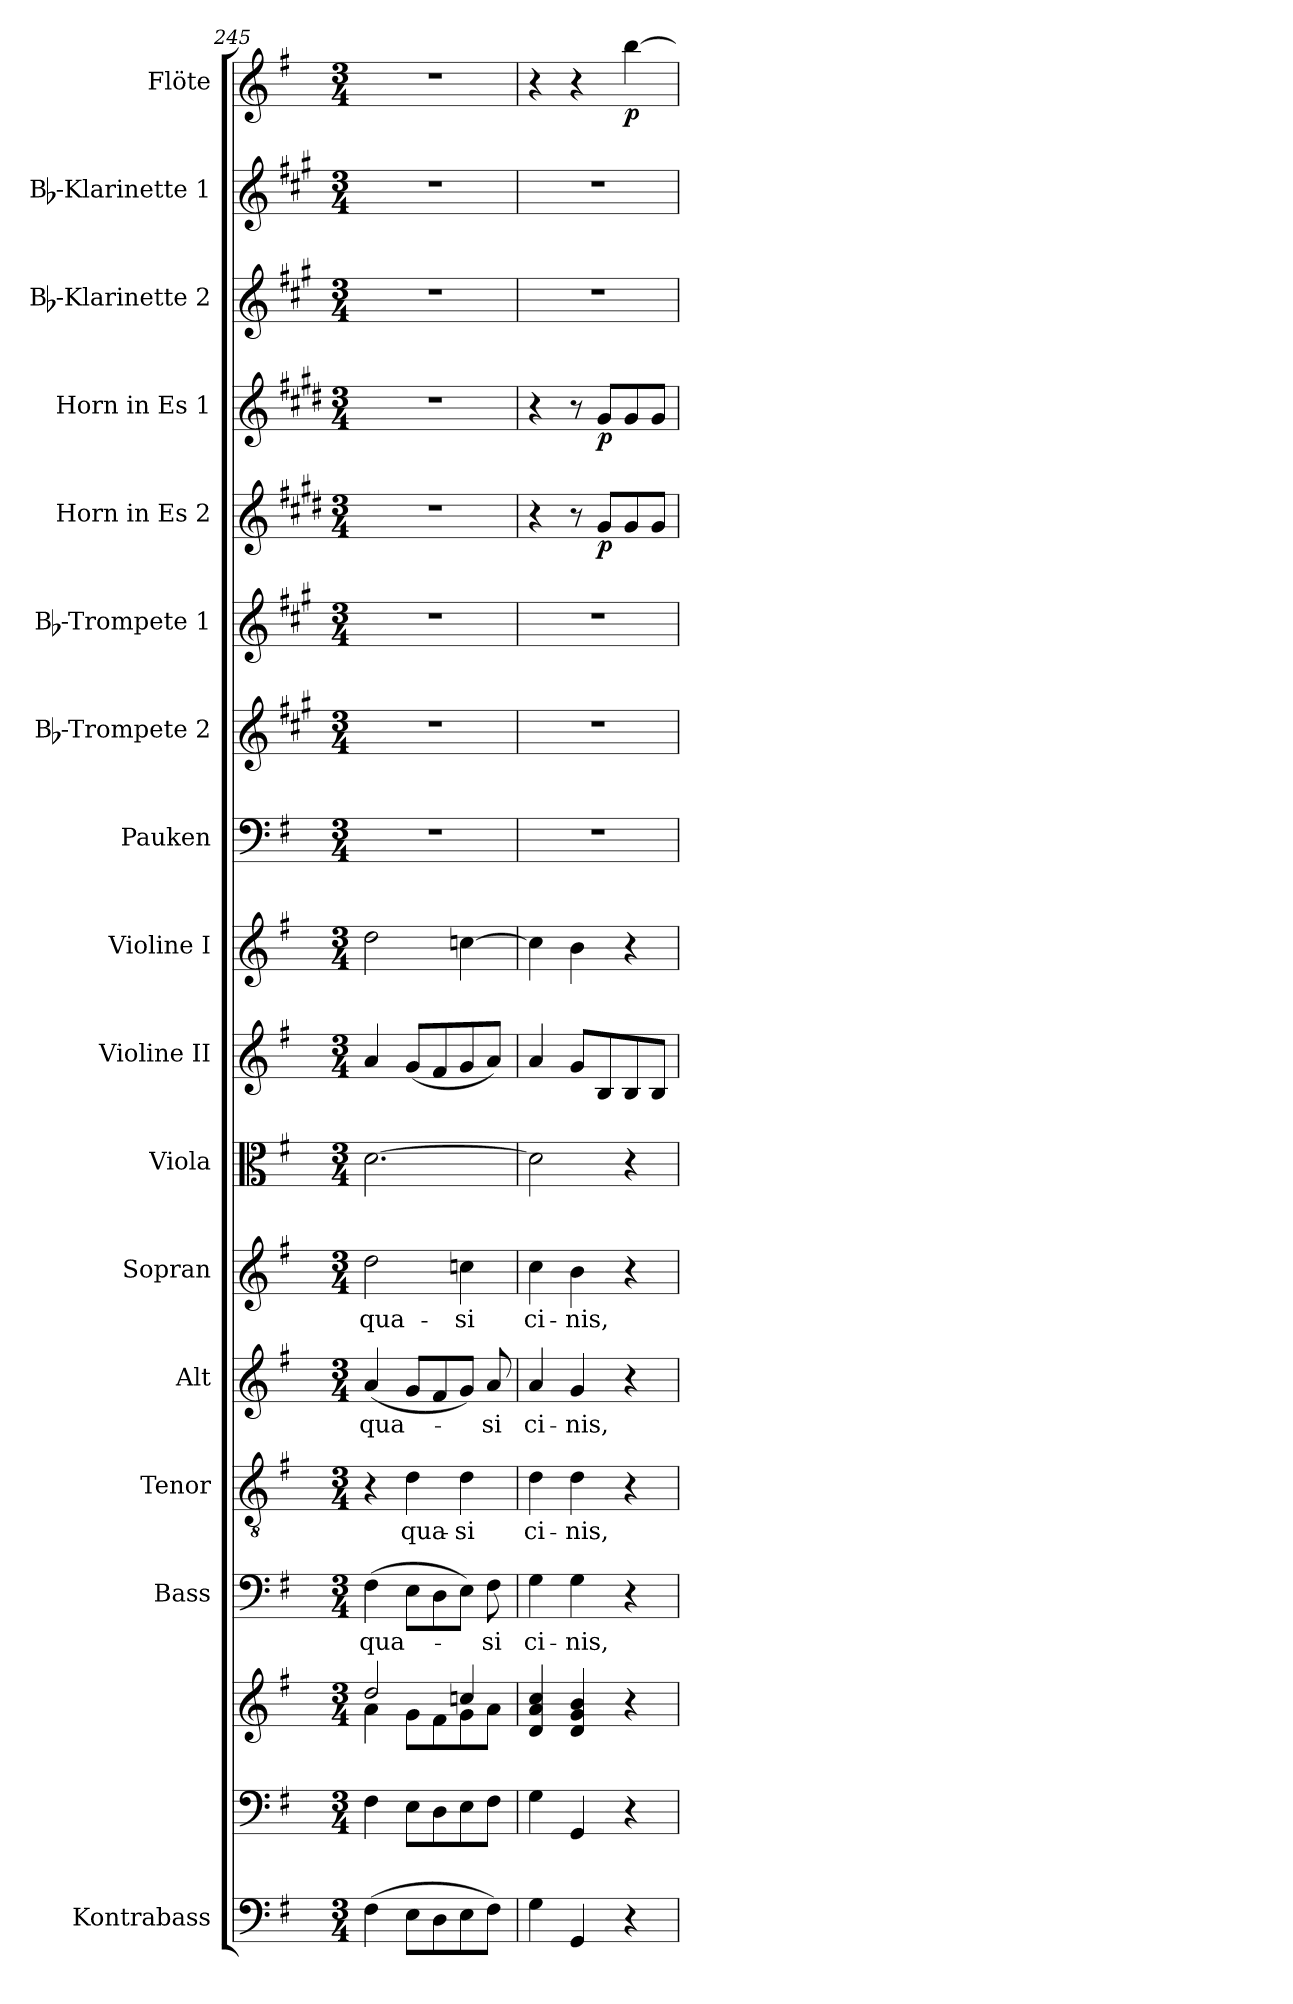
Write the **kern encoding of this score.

**kern	**kern	**kern	**kern	**text	**kern	**text	**kern	**text	**kern	**text	**kern	**kern	**kern	**kern	**kern	**kern	**kern	**dynam	**kern	**dynam	**kern	**kern	**kern	**dynam
*part17	*part16	*part16	*part15	*part15	*part14	*part14	*part13	*part13	*part12	*part12	*part11	*part10	*part9	*part8	*part7	*part6	*part5	*part5	*part4	*part4	*part3	*part2	*part1	*part1
*staff18	*staff17	*staff16	*staff15	*staff15	*staff14	*staff14	*staff13	*staff13	*staff12	*staff12	*staff11	*staff10	*staff9	*staff8	*staff7	*staff6	*staff5	*staff5	*staff4	*staff4	*staff3	*staff2	*staff1	*staff1
*I"Kontrabass	*	*	*I"Bass	*	*I"Tenor	*	*I"Alt	*	*I"Sopran	*	*I"Viola	*I"Violine II	*I"Violine I	*I"Pauken	*I"Bb-Trompete 2	*I"Bb-Trompete 1	*I"Horn in Es 2	*	*I"Horn in Es 1	*	*I"Bb-Klarinette 2	*I"Bb-Klarinette 1	*I"Flöte	*
*I'Kb.	*	*	*I'B.	*	*I'T.	*	*I'A.	*	*I'S.	*	*I'Vla.	*I'Vl. II	*I'Vl. I	*I'Pk.	*I'Bb Trp. 2	*I'Bb Trp. 1	*	*	*	*	*I'Bb Kl. 2	*I'Bb Kl. 1	*I'Fl.	*
*clefF4	*clefF4	*clefG2	*clefF4	*	*clefGv2	*	*clefG2	*	*clefG2	*	*clefC3	*clefG2	*clefG2	*clefF4	*clefG2	*clefG2	*clefG2	*	*clefG2	*	*clefG2	*clefG2	*clefG2	*
*ITrd7c12	*	*	*	*	*	*	*	*	*	*	*	*	*	*	*ITrd1c2	*ITrd1c2	*ITrd5c9	*	*ITrd5c9	*	*ITrd1c2	*ITrd1c2	*	*
*k[f#]	*k[f#]	*k[f#]	*k[f#]	*	*k[f#]	*	*k[f#]	*	*k[f#]	*	*k[f#]	*k[f#]	*k[f#]	*k[f#]	*k[f#]	*k[f#]	*k[f#]	*	*k[f#]	*	*k[f#]	*k[f#]	*k[f#]	*
*G:	*G:	*G:	*G:	*	*G:	*	*G:	*	*G:	*	*G:	*G:	*G:	*G:	*G:	*G:	*G:	*	*G:	*	*G:	*G:	*G:	*
*M3/4	*M3/4	*M3/4	*M3/4	*	*M3/4	*	*M3/4	*	*M3/4	*	*M3/4	*M3/4	*M3/4	*M3/4	*M3/4	*M3/4	*M3/4	*	*M3/4	*	*M3/4	*M3/4	*M3/4	*
=245	=245	=245	=245	=245	=245	=245	=245	=245	=245	=245	=245	=245	=245	=245	=245	=245	=245	=245	=245	=245	=245	=245	=245	=245
*	*	*^	*	*	*	*	*	*	*	*	*	*	*	*	*	*	*	*	*	*	*	*	*	*
!	!	!	!	!	!LO:LY:b	!	!	!	!LO:LY:b	!	!LO:LY:b	!	!	!	!	!	!	!	!	!	!	!	!	!	!
(>4FF#\	4F#\	2dd/	4a\	(>4F#\	qua-	4r	.	(<4a/	qua-	2dd\	qua-	[2.d\	4a/	2dd\	2.r	2.r	2.r	2.r	.	2.r	.	2.r	2.r	2.r	.
!	!	!	!	!	!	!	!LO:LY:b	!	!	!	!	!	!	!	!	!	!	!	!	!	!	!	!	!	!
8EE\L	8E\L	.	8g\L	8E\L	.	4d\	qua-	8g/L	.	.	.	.	(<8g/L	.	.	.	.	.	.	.	.	.	.	.	.
8DD\	8D\	.	8f#\	8D\	.	.	.	8f#/	.	.	.	.	8f#/	.	.	.	.	.	.	.	.	.	.	.	.
!	!	!	!	!	!	!	!LO:LY:b	!	!	!	!LO:LY:b	!	!	!	!	!	!	!	!	!	!	!	!	!	!
8EE\	8E\	4ccn/	8g\	8E\J)	.	4d\	-si	8g/J)	.	4ccn\	-si	.	8g/	[4ccn\	.	.	.	.	.	.	.	.	.	.	.
!	!	!	!	!	!LO:LY:b	!	!	!	!LO:LY:b	!	!	!	!	!	!	!	!	!	!	!	!	!	!	!	!
8FF#\J)	8F#\J	.	8a\J	8F#\	-si	.	.	8a/	-si	.	.	.	8a/J)	.	.	.	.	.	.	.	.	.	.	.	.
=246	=246	=246	=246	=246	=246	=246	=246	=246	=246	=246	=246	=246	=246	=246	=246	=246	=246	=246	=246	=246	=246	=246	=246	=246	=246
!	!	!	!	!	!LO:LY:b	!	!LO:LY:b	!	!LO:LY:b	!	!LO:LY:b	!	!	!	!	!	!	!	!	!	!	!	!	!	!
*	*	*v	*v	*	*	*	*	*	*	*	*	*	*	*	*	*	*	*	*	*	*	*	*	*	*
4GG\	4G\	4d/ 4a/ 4cc/	4G\	ci-	4d\	ci-	4a/	ci-	4cc\	ci-	2d\]	4a/	4cc\]	2.r	2.r	2.r	4r	.	4r	.	2.r	2.r	4r	.
!	!	!	!	!LO:LY:b	!	!LO:LY:b	!	!LO:LY:b	!	!LO:LY:b	!	!	!	!	!	!	!	!	!	!	!	!	!	!
4GGG/	4GG/	4d/ 4g/ 4b/	4G\	-nis,	4d\	-nis,	4g/	-nis,	4b\	-nis,	.	8g/L	4b\	.	.	.	8r	.	8r	.	.	.	4r	.
!	!	!	!	!	!	!	!	!	!	!	!	!	!	!	!	!	!	!LO:DY:b	!	!LO:DY:b	!	!	!	!
.	.	.	.	.	.	.	.	.	.	.	.	8B/	.	.	.	.	8B/L	p	8B/L	p	.	.	.	.
!	!	!	!	!	!	!	!	!	!	!	!	!	!	!	!	!	!	!	!	!	!	!	!	!LO:DY:b
4r	4r	4r	4r	.	4r	.	4r	.	4r	.	4r	8B/	4r	.	.	.	8B/	.	8B/	.	.	.	[4bb\	p
.	.	.	.	.	.	.	.	.	.	.	.	8B/J	.	.	.	.	8B/J	.	8B/J	.	.	.	.	.
=	=	=	=	=	=	=	=	=	=	=	=	=	=	=	=	=	=	=	=	=	=	=	=	=
*-	*-	*-	*-	*-	*-	*-	*-	*-	*-	*-	*-	*-	*-	*-	*-	*-	*-	*-	*-	*-	*-	*-	*-	*-
